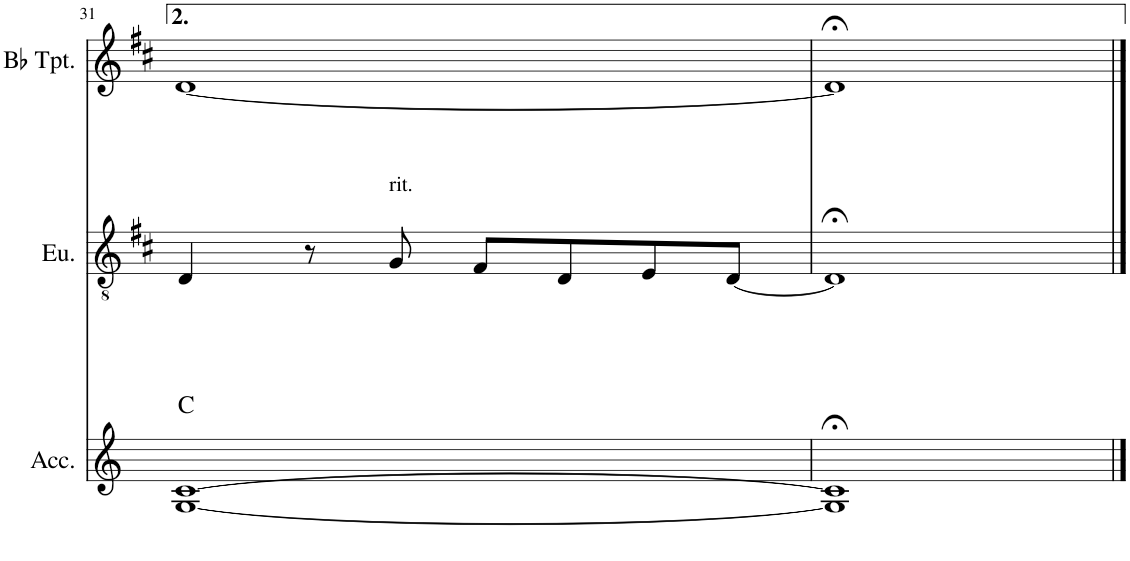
**kern	**harte	**kern	**kern
*part3	*part3	*part2	*part1
*staff3	*	*staff2	*staff1
*I"Accordion	*	*I"Euphonium	*I"Bb Trumpet
*I'Acc.	*	*I'Eu.	*I'Bb Tpt.
!!LO:PB:g=z
*clefG2	*	*clefGv2	*clefG2
*	*	*Trd1c2	*Trd1c2
*k[]	*	*k[f#c#]	*k[f#c#]
*M4/4	*	*M4/4	*M4/4
=31	=31	=31	=31
[1G [1c	C:maj	4D/	[1d
.	.	8r	.
!	!	!LO:TX:a:t=rit.	!
.	.	8G/	.
.	.	8F#/L	.
.	.	8D/	.
.	.	8E/	.
.	.	[8D/J	.
=32	=32	=32	=32
1G];< 1c];<	.	1D;<]	1d;<]
==	==	==	==
*-	*-	*-	*-
